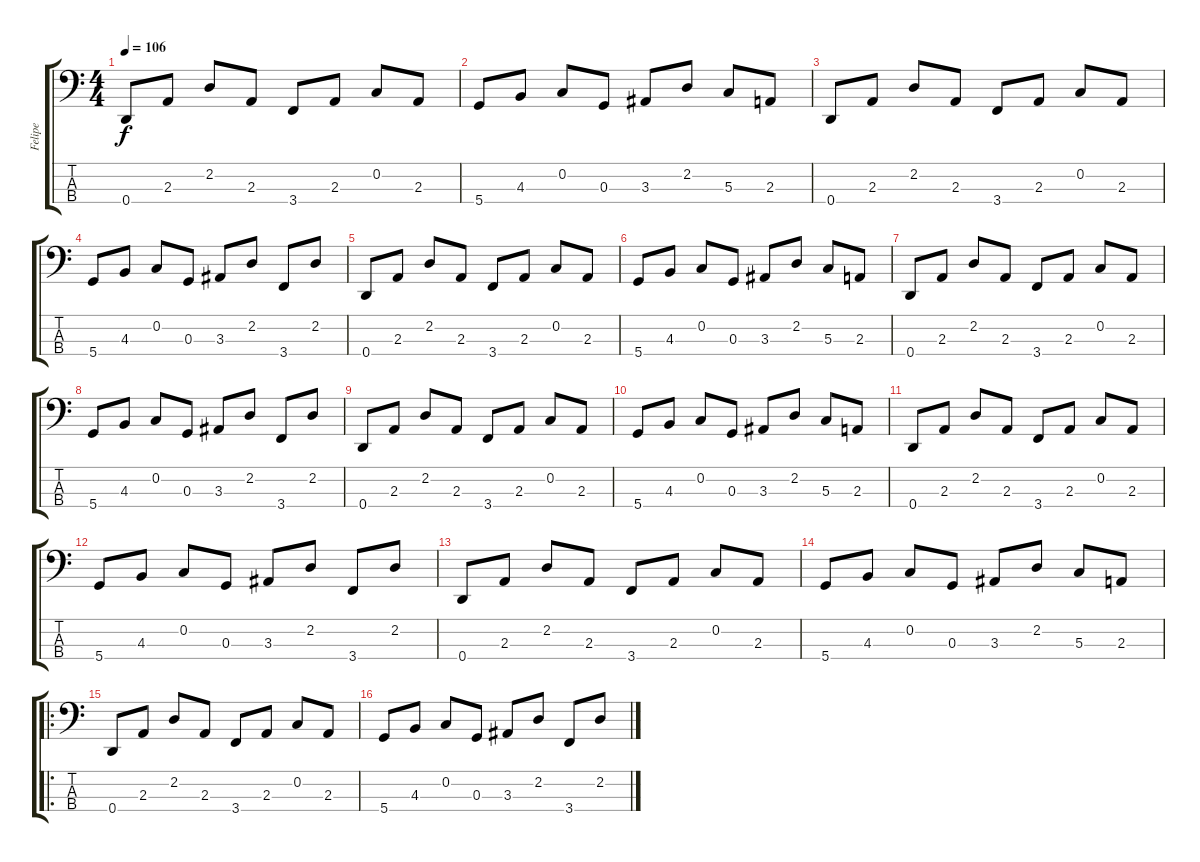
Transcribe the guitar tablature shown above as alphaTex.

\track ("Felipe" "Felipe") {instrument electricbassfinger}
\staff {score tabs}
\tuning (F2 C2 G1 D1) {hide}
\ts (4 4)
\tempo 106
\clef f4
\ks c
0.4.8{dy f} 2.3.8 2.2.8 2.3.8 3.4.8 2.3.8 0.2.8 2.3.8 |
5.4.8 4.3.8 0.2.8 0.3.8 3.3.8 2.2.8 5.3.8 2.3.8 |
0.4.8 2.3.8 2.2.8 2.3.8 3.4.8 2.3.8 0.2.8 2.3.8 |
5.4.8 4.3.8 0.2.8 0.3.8 3.3.8 2.2.8 3.4.8 2.2.8 |
0.4.8 2.3.8 2.2.8 2.3.8 3.4.8 2.3.8 0.2.8 2.3.8 |
5.4.8 4.3.8 0.2.8 0.3.8 3.3.8 2.2.8 5.3.8 2.3.8 |
0.4.8 2.3.8 2.2.8 2.3.8 3.4.8 2.3.8 0.2.8 2.3.8 |
5.4.8 4.3.8 0.2.8 0.3.8 3.3.8 2.2.8 3.4.8 2.2.8 |
0.4.8 2.3.8 2.2.8 2.3.8 3.4.8 2.3.8 0.2.8 2.3.8 |
5.4.8 4.3.8 0.2.8 0.3.8 3.3.8 2.2.8 5.3.8 2.3.8 |
0.4.8 2.3.8 2.2.8 2.3.8 3.4.8 2.3.8 0.2.8 2.3.8 |
5.4.8 4.3.8 0.2.8 0.3.8 3.3.8 2.2.8 3.4.8 2.2.8 |
0.4.8 2.3.8 2.2.8 2.3.8 3.4.8 2.3.8 0.2.8 2.3.8 |
5.4.8 4.3.8 0.2.8 0.3.8 3.3.8 2.2.8 5.3.8 2.3.8 |
\ro
0.4.8 2.3.8 2.2.8 2.3.8 3.4.8 2.3.8 0.2.8 2.3.8 |
5.4.8 4.3.8 0.2.8 0.3.8 3.3.8 2.2.8 3.4.8 2.2.8
